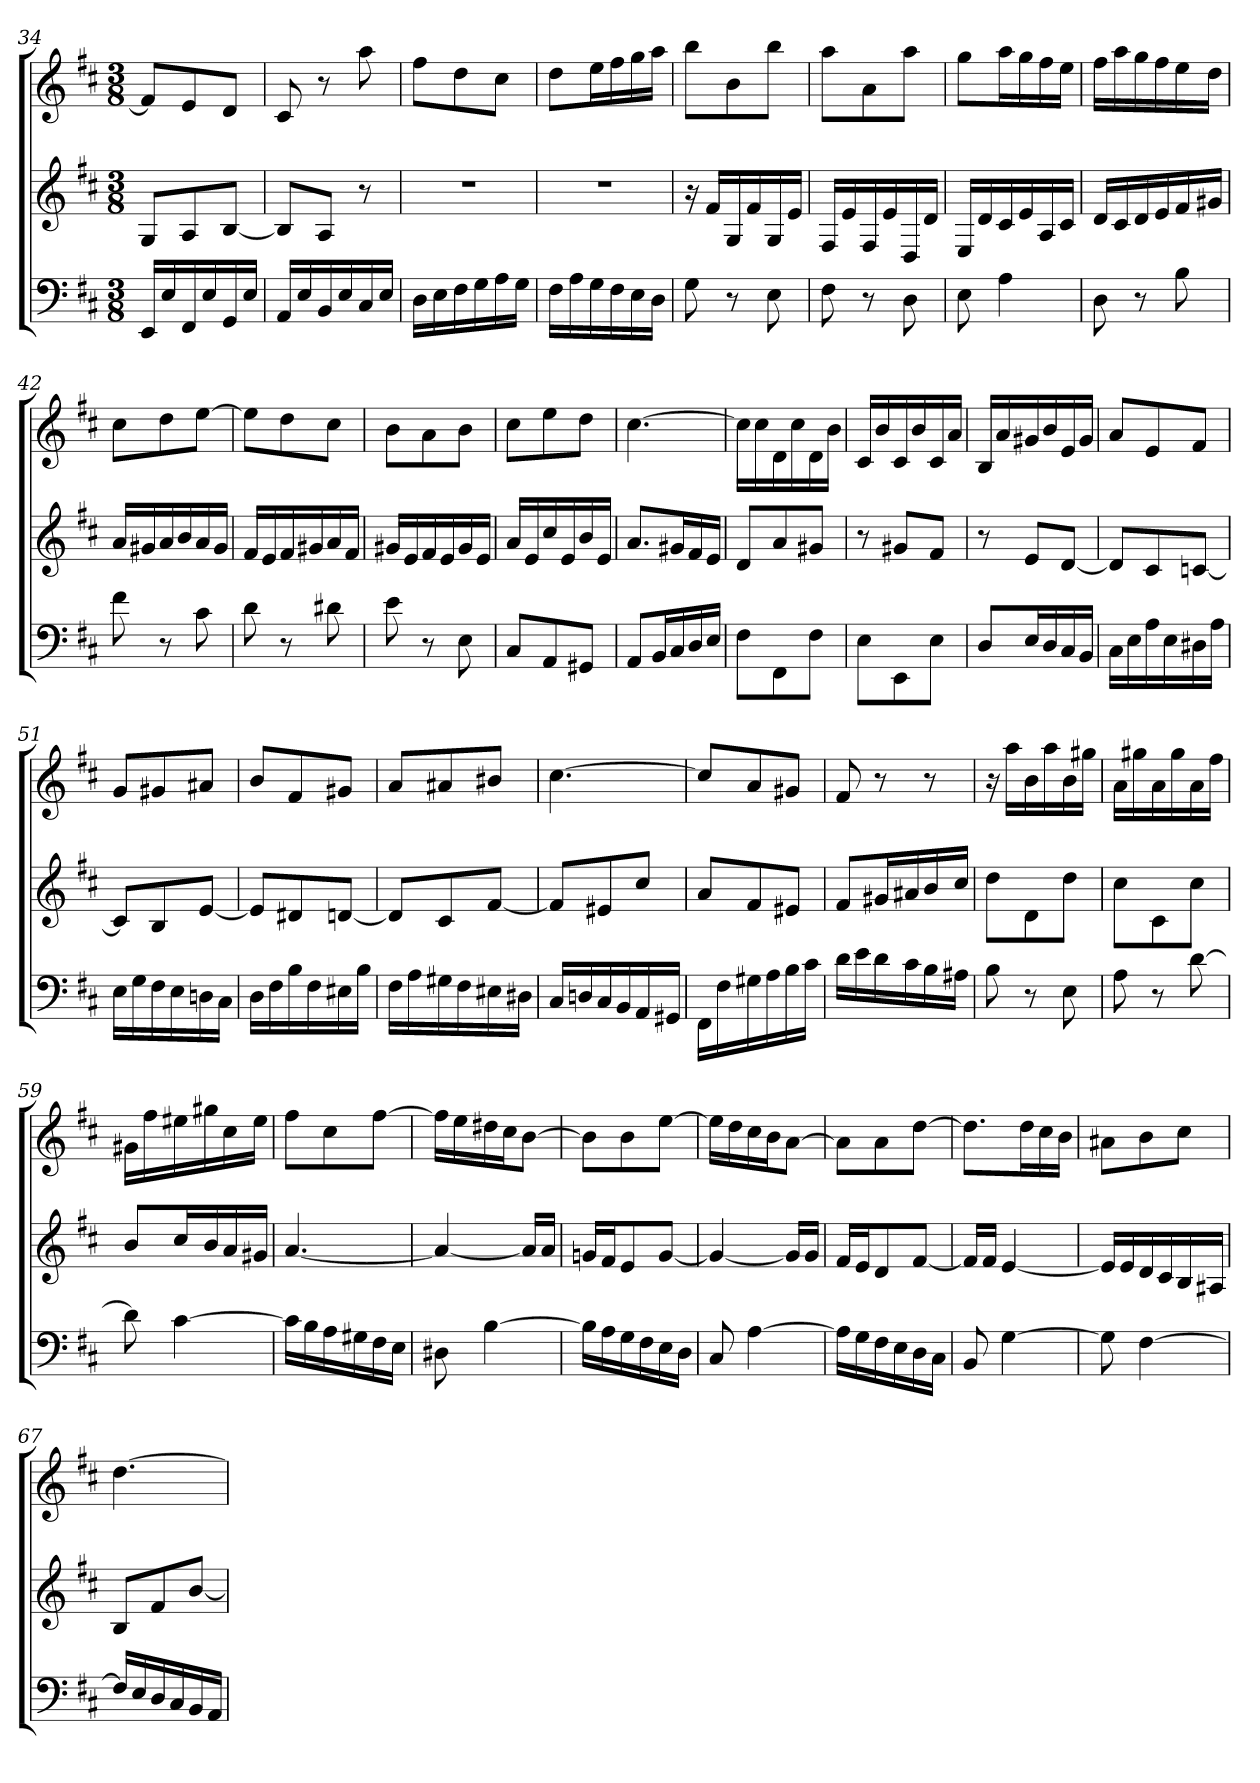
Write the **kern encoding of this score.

**kern	**kern	**kern
*part3	*part2	*part1
*staff3	*staff2	*staff1
*clefF4	*clefG2	*clefG2
*k[f#c#]	*k[f#c#]	*k[f#c#]
*b:	*b:	*b:
*M3/8	*M3/8	*M3/8
=34	=34	=34
16EE/LL	8G/L	8f#/L]
16E/	.	.
16FF#/	8A/	8e/
16E/	.	.
16GG/	[8B/J	8d/J
16E/JJ	.	.
=35	=35	=35
16AA/LL	8B/L]	8c#
16E/	.	.
16BB/	8A/J	8r
16E/	.	.
16C#/	8r	8aa
16E/JJ	.	.
=36	=36	=36
16D\LL	4.r	8ff#\L
16E\	.	.
16F#\	.	8dd\
16G\	.	.
16A\	.	8cc#\J
16G\JJ	.	.
=37	=37	=37
16F#\LL	4.r	8dd\L
16A\	.	.
16G\	.	16ee\L
16F#\	.	16ff#\
16E\	.	16gg\
16D\JJ	.	16aa\JJ
=38	=38	=38
8G	16r	8bb\L
.	16f#/LL	.
8r	16G/	8b\
.	16f#/	.
8E	16G/	8bb\J
.	16e/JJ	.
=39	=39	=39
8F#	16F#/LL	8aa\L
.	16e/	.
8r	16F#/	8a\
.	16e/	.
8D	16D/	8aa\J
.	16d/JJ	.
=40	=40	=40
8E	16E/LL	8gg\L
.	16d/	.
4A	16c#/	16aa\L
.	16e/	16gg\
.	16A/	16ff#\
.	16c#/JJ	16ee\JJ
=41	=41	=41
8D	16d/LL	16ff#\LL
.	16c#/	16aa\
8r	16d/	16gg\
.	16e/	16ff#\
8B	16f#/	16ee\
.	16g#X/JJ	16dd\JJ
=42	=42	=42
8f#	16a/LL	8cc#\L
.	16g#X/	.
8r	16a/	8dd\
.	16b/	.
8c#	16a/	[8ee\J
.	16g#/JJ	.
=43	=43	=43
8d	16f#/LL	8ee\L]
.	16e/	.
8r	16f#/	8dd\
.	16g#X/	.
8d#X	16a/	8cc#\J
.	16f#/JJ	.
=44	=44	=44
8e	16g#X/LL	8b\L
.	16e/	.
8r	16f#/	8a\
.	16e/	.
8E	16g#/	8b\J
.	16e/JJ	.
=45	=45	=45
8C#/L	16a/LL	8cc#\L
.	16e/	.
8AA/	16cc#/	8ee\
.	16e/	.
8GG#X/J	16b/	8dd\J
.	16e/JJ	.
=46	=46	=46
8AA/L	8.a/L	[4.cc#
16BB/L	.	.
16C#/	16g#X/L	.
16D/	16f#/	.
16E/JJ	16e/JJ	.
=47	=47	=47
8F#\L	8d/L	16cc#\LL]
.	.	16cc#\
8FF#\	8a/	16d\
.	.	16cc#\
8F#\J	8g#X/J	16d\
.	.	16b\JJ
=48	=48	=48
8E\L	8r	16c#/LL
.	.	16b/
8EE\	8g#X/L	16c#/
.	.	16b/
8E\J	8f#/J	16c#/
.	.	16a/JJ
=49	=49	=49
8D/L	8r	16B/LL
.	.	16a/
16E/L	8e/L	16g#X/
16D/	.	16b/
16C#/	[8d/J	16e/
16BB/JJ	.	16g#/JJ
=50	=50	=50
16C#\LL	8d/L]	8a/L
16E\	.	.
16A\	8c#/	8e/
16E\	.	.
16D#X\	[8cn/J	8f#/J
16A\JJ	.	.
=51	=51	=51
16E\LL	8c/L]	8g/L
16G\	.	.
16F#\	8B/	8g#X/
16E\	.	.
16Dn\	[8e/J	8a#X/J
16C#\JJ	.	.
=52	=52	=52
16D\LL	8e/L]	8b/L
16F#\	.	.
16B\	8d#X/	8f#/
16F#\	.	.
16E#X\	[8dn/J	8g#X/J
16B\JJ	.	.
=53	=53	=53
16F#\LL	8d/L]	8a/L
16A\	.	.
16G#X\	8c#/	8a#X/
16F#\	.	.
16E#X\	[8f#/J	8b#X/J
16D#X\JJ	.	.
=54	=54	=54
16C#/LL	8f#/L]	[4.cc#
16Dn/	.	.
16C#/	8e#X/	.
16BB/	.	.
16AA/	8cc#/J	.
16GG#X/JJ	.	.
=55	=55	=55
16FF#\LL	8a/L	8cc#/L]
16F#\	.	.
16G#X\	8f#/	8a/
16A\	.	.
16B\	8e#X/J	8g#X/J
16c#\JJ	.	.
=56	=56	=56
16d\LL	8f#/L	8f#
16e\	.	.
16d\	16g#X/L	8r
16c#\	16a#X/	.
16B\	16b/	8r
16A#X\JJ	16cc#/JJ	.
=57	=57	=57
8B	8dd\L	16r
.	.	16aa\LL
8r	8d\	16b\
.	.	16aa\
8E	8dd\J	16b\
.	.	16gg#X\JJ
=58	=58	=58
8A	8cc#\L	16a\LL
.	.	16gg#X\
8r	8c#\	16a\
.	.	16gg#\
[8d	8cc#\J	16a\
.	.	16ff#\JJ
=59	=59	=59
8d]	8b/L	16g#X\LL
.	.	16ff#\
[4c#	16cc#/L	16ee#X\
.	16b/	16gg#X\
.	16a/	16cc#\
.	16g#X/JJ	16ee#\JJ
=60	=60	=60
16c#\LL]	[4.a	8ff#\L
16B\	.	.
16A\	.	8cc#\
16G#X\	.	.
16F#\	.	[8ff#\J
16E\JJ	.	.
=61	=61	=61
8D#X	4a_	16ff#\LL]
.	.	16ee\
[4B	.	16dd#X\
.	.	16cc#\J
.	16a/LL]	[8b\J
.	16a/JJ	.
=62	=62	=62
16B\LL]	16gn/LL	8b\L]
16A\	16f#/J	.
16G\	8e/	8b\
16F#\	.	.
16E\	[8g/J	[8ee\J
16D\JJ	.	.
=63	=63	=63
8C#	4g_	16ee\LL]
.	.	16dd\
[4A	.	16cc#\
.	.	16b\J
.	16g/LL]	[8a\J
.	16g/JJ	.
=64	=64	=64
16A\LL]	16f#/LL	8a\L]
16G\	16e/J	.
16F#\	8d/	8a\
16E\	.	.
16D\	[8f#/J	[8dd\J
16C#\JJ	.	.
=65	=65	=65
8BB	16f#/LL]	8.dd\L]
.	16f#/JJ	.
[4G	[4e	.
.	.	16dd\L
.	.	16cc#\
.	.	16b\JJ
=66	=66	=66
8G]	16e/LL]	8a#X\L
.	16e/	.
[4F#	16d/	8b\
.	16c#/	.
.	16B/	8cc#\J
.	16A#X/JJ	.
=67	=67	=67
16F#/LL]	8B/L	[4.dd
16E/	.	.
16D/	8f#/	.
16C#/	.	.
16BB/	[8b/J	.
16AA/JJ	.	.
=	=	=
*-	*-	*-
